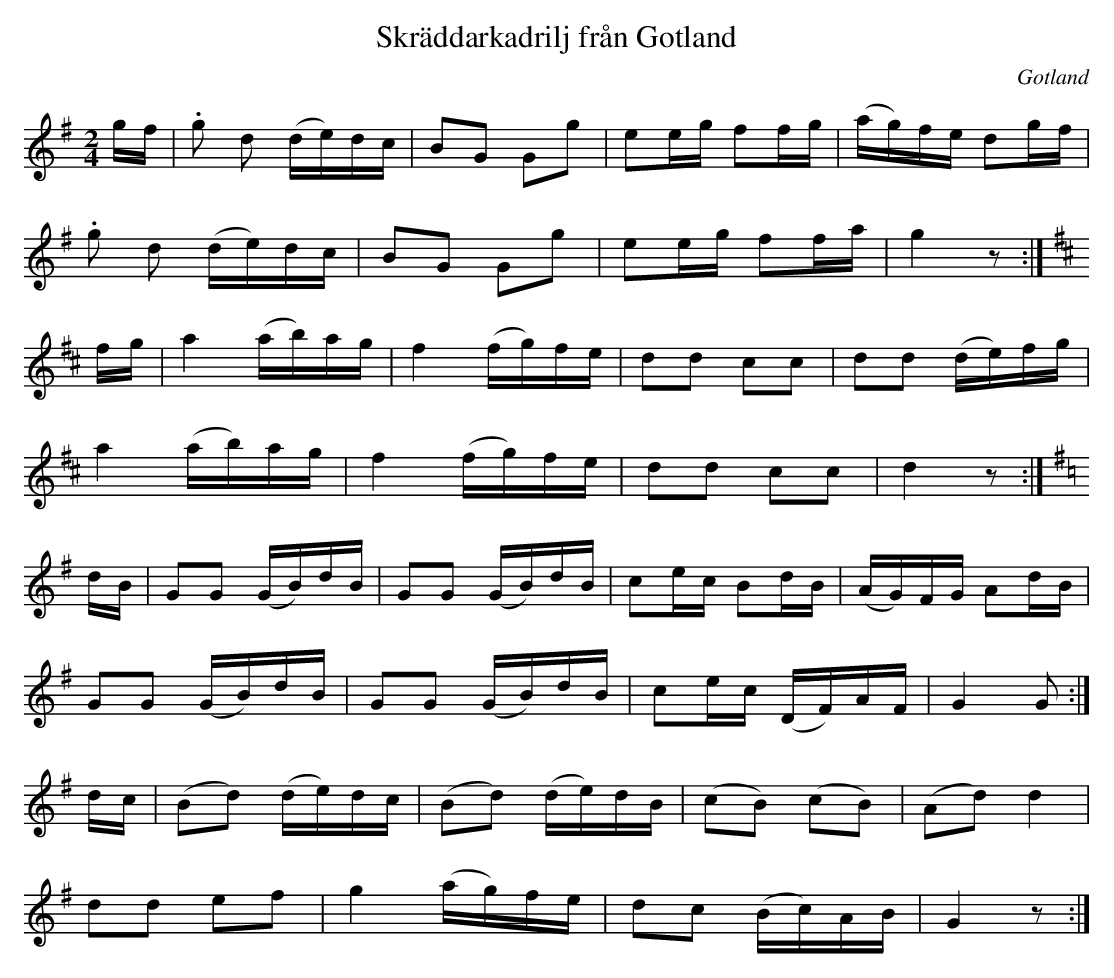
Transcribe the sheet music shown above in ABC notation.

X:1
T:Skräddarkadrilj från Gotland
O:Gotland
M:2/4
L:1/16
K:G
gf | .g2 d2 (de)dc | B2G2 G2g2 | e2eg f2fg | (ag)fe d2gf |
     .g2 d2 (de)dc | B2G2 G2g2 | e2eg f2fa | g4 z2    :|
[K:D]
fg | a4 (ab)ag | f4 (fg)fe | d2d2 c2c2 | d2d2 (de)fg |
     a4 (ab)ag | f4 (fg)fe | d2d2 c2c2 | d4 z2      :|
[K:G]
dB | G2G2 (GB)dB | G2G2 (GB)dB | c2ec B2dB   |  (AG)FG A2dB |
     G2G2 (GB)dB | G2G2 (GB)dB | c2ec (DF)AF | G4 G2 :|
dc | (B2d2) (de)dc | (B2d2) (de)dB | (c2B2) (c2B2) | (A2d2) d4 |
     d2d2 e2f2     | g4 (ag)fe     | d2c2 (Bc)AB   | G4 z2    :|
